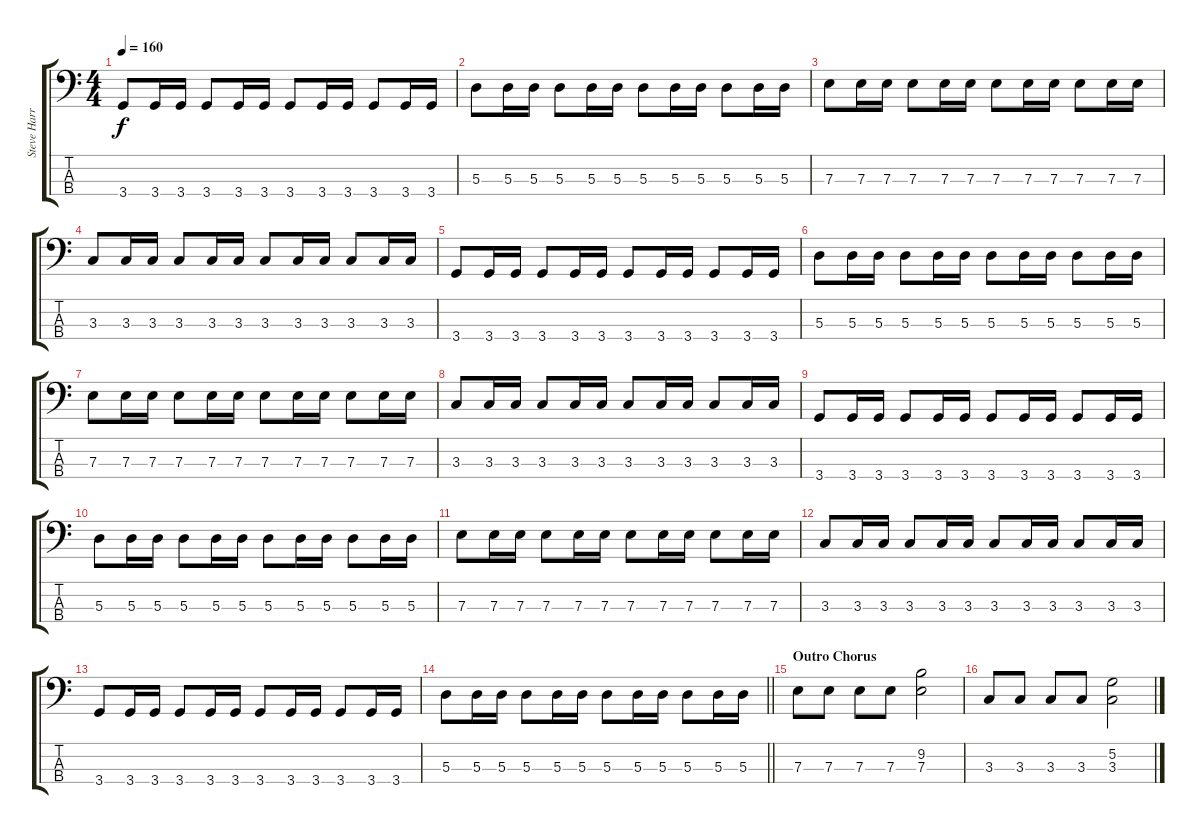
\track ("Steve Harris" "Steve Harr") {instrument electricbassfinger}
\staff {score tabs}
\tuning (G2 D2 A1 E1) {hide}
\ts (4 4)
\tempo 160
\clef f4
\ks c
3.4.8{dy f} 3.4.16 3.4.16 3.4.8 3.4.16 3.4.16 3.4.8 3.4.16 3.4.16 3.4.8 3.4.16 3.4.16 |
5.3.8 5.3.16 5.3.16 5.3.8 5.3.16 5.3.16 5.3.8 5.3.16 5.3.16 5.3.8 5.3.16 5.3.16 |
7.3.8 7.3.16 7.3.16 7.3.8 7.3.16 7.3.16 7.3.8 7.3.16 7.3.16 7.3.8 7.3.16 7.3.16 |
3.3.8 3.3.16 3.3.16 3.3.8 3.3.16 3.3.16 3.3.8 3.3.16 3.3.16 3.3.8 3.3.16 3.3.16 |
3.4.8 3.4.16 3.4.16 3.4.8 3.4.16 3.4.16 3.4.8 3.4.16 3.4.16 3.4.8 3.4.16 3.4.16 |
5.3.8 5.3.16 5.3.16 5.3.8 5.3.16 5.3.16 5.3.8 5.3.16 5.3.16 5.3.8 5.3.16 5.3.16 |
7.3.8 7.3.16 7.3.16 7.3.8 7.3.16 7.3.16 7.3.8 7.3.16 7.3.16 7.3.8 7.3.16 7.3.16 |
3.3.8 3.3.16 3.3.16 3.3.8 3.3.16 3.3.16 3.3.8 3.3.16 3.3.16 3.3.8 3.3.16 3.3.16 |
3.4.8 3.4.16 3.4.16 3.4.8 3.4.16 3.4.16 3.4.8 3.4.16 3.4.16 3.4.8 3.4.16 3.4.16 |
5.3.8 5.3.16 5.3.16 5.3.8 5.3.16 5.3.16 5.3.8 5.3.16 5.3.16 5.3.8 5.3.16 5.3.16 |
7.3.8 7.3.16 7.3.16 7.3.8 7.3.16 7.3.16 7.3.8 7.3.16 7.3.16 7.3.8 7.3.16 7.3.16 |
3.3.8 3.3.16 3.3.16 3.3.8 3.3.16 3.3.16 3.3.8 3.3.16 3.3.16 3.3.8 3.3.16 3.3.16 |
3.4.8 3.4.16 3.4.16 3.4.8 3.4.16 3.4.16 3.4.8 3.4.16 3.4.16 3.4.8 3.4.16 3.4.16 |
\barLineRight lightlight
5.3.8 5.3.16 5.3.16 5.3.8 5.3.16 5.3.16 5.3.8 5.3.16 5.3.16 5.3.8 5.3.16 5.3.16 |
\section ("" "Outro Chorus")
7.3.8 7.3.8 7.3.8 7.3.8 (9.2 7.3).2 |
3.3.8 3.3.8 3.3.8 3.3.8 (5.2 3.3).2
